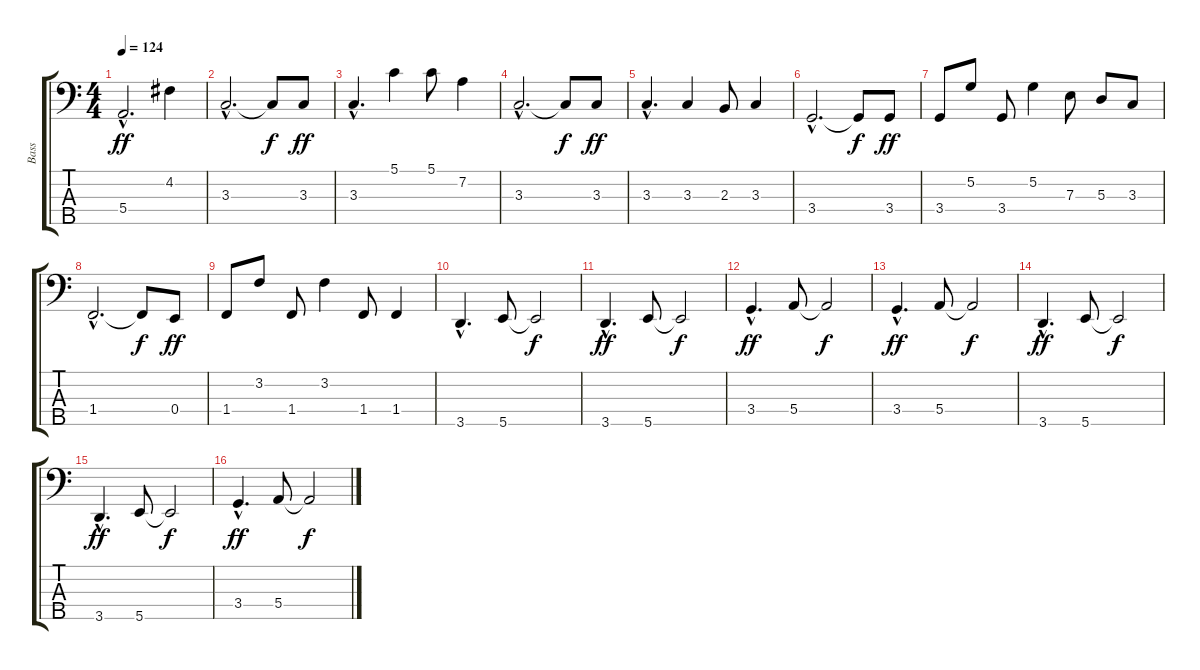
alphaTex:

\track ("Bass" "Bass") {instrument electricbassfinger}
\staff {score tabs}
\tuning (G2 D2 A1 E1 B0) {hide}
\ts (4 4)
\tempo 124
\clef f4
\ks c
5.4{hac}.2{d dy ff} 4.2.4 |
3.3{hac}.2{d} 3.3{t}.8{dy f} 3.3.8{dy ff} |
3.3{hac}.4{d} 5.1.4 5.1.8 7.2.4 |
3.3{hac}.2{d} 3.3{t}.8{dy f} 3.3.8{dy ff} |
3.3{hac}.4{d} 3.3.4 2.3.8 3.3.4 |
3.4{hac}.2{d} 3.4{t}.8{dy f} 3.4.8{dy ff} |
3.4.8 5.2.8 3.4.8 5.2.4 7.3.8 5.3.8 3.3.8 |
1.4{hac}.2{d} 1.4{t}.8{dy f} 0.4.8{dy ff} |
1.4.8 3.2.8 1.4.8 3.2.4 1.4.8 1.4.4 |
3.5{hac}.4{d} 5.5.8 5.5{t}.2{dy f} |
3.5{hac}.4{d dy ff} 5.5.8 5.5{t}.2{dy f} |
3.4{hac}.4{d dy ff} 5.4.8 5.4{t}.2{dy f} |
3.4{hac}.4{d dy ff} 5.4.8 5.4{t}.2{dy f} |
3.5{hac}.4{d dy ff} 5.5.8 5.5{t}.2{dy f} |
3.5{hac}.4{d dy ff} 5.5.8 5.5{t}.2{dy f} |
3.4{hac}.4{d dy ff} 5.4.8 5.4{t}.2{dy f}
